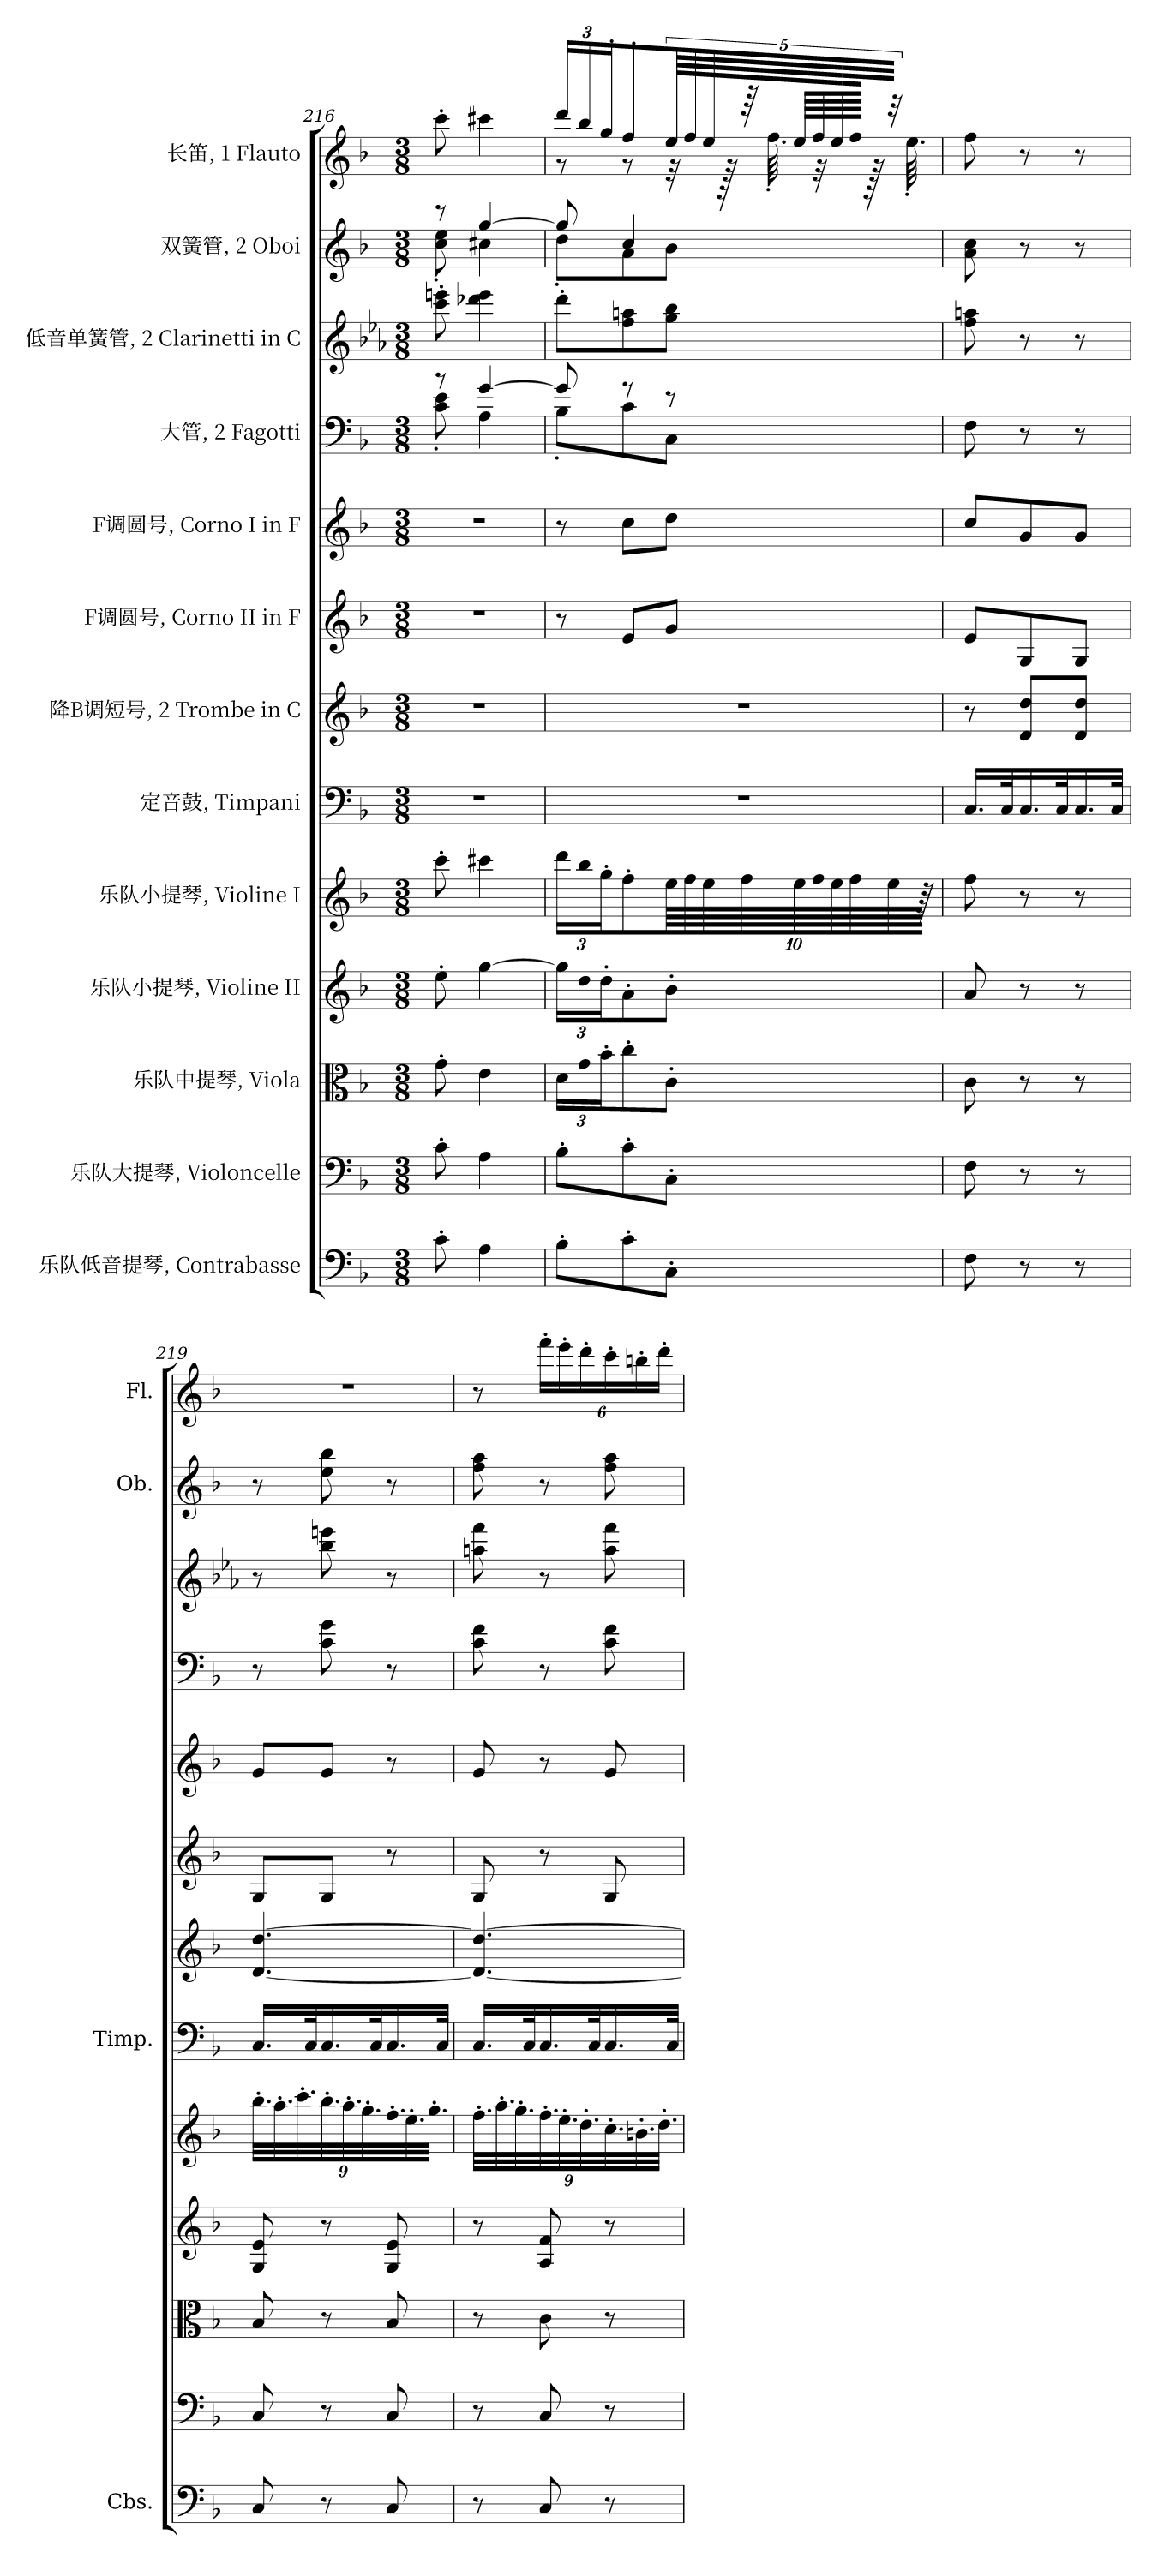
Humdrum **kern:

**kern	**kern	**kern	**kern	**kern	**kern	**kern	**kern	**kern	**kern	**kern	**kern	**kern
*part13	*part12	*part11	*part10	*part9	*part8	*part7	*part6	*part5	*part4	*part3	*part2	*part1
*staff13	*staff12	*staff11	*staff10	*staff9	*staff8	*staff7	*staff6	*staff5	*staff4	*staff3	*staff2	*staff1
*I"乐队低音提琴, Contrabasse	*I"乐队大提琴, Violoncelle	*I"乐队中提琴, Viola	*I"乐队小提琴, Violine II	*I"乐队小提琴, Violine I	*I"定音鼓, Timpani	*I"降B调短号, 2 Trombe in C	*I"F调圆号, Corno II in F	*I"F调圆号, Corno I in F	*I"大管, 2 Fagotti	*I"低音单簧管, 2 Clarinetti in C	*I"双簧管, 2 Oboi	*I"长笛, 1 Flauto
*I'Cbs.	*	*	*	*	*I'Timp.	*	*	*	*	*	*I'Ob.	*I'Fl.
*clefF4	*clefF4	*clefC3	*clefG2	*clefG2	*clefF4	*clefG2	*clefG2	*clefG2	*clefF4	*clefG2	*clefG2	*clefG2
*ITrd7c12	*	*	*	*	*	*ITrd1c2	*ITrd4c7	*ITrd4c7	*	*ITrd8c14	*	*
*k[b-]	*k[b-]	*k[b-]	*k[b-]	*k[b-]	*k[b-]	*k[b-e-a-]	*k[b-e-]	*k[b-e-]	*k[b-]	*k[b-e-a-]	*k[b-]	*k[b-]
*M3/8	*M3/8	*M3/8	*M3/8	*M3/8	*M3/8	*M3/8	*M3/8	*M3/8	*M3/8	*M3/8	*M3/8	*M3/8
*MM41	*MM41	*MM41	*MM41	*MM41	*MM41	*MM41	*MM41	*MM41	*MM41	*MM41	*MM41	*MM41
=216	=216	=216	=216	=216	=216	=216	=216	=216	=216	=216	=216	=216
*	*	*	*	*	*	*	*	*	*^	*	*^	*
8C'\	8c'\	8g'\	8ee'\	8ccc'\	4.r	4.r	4.r	4.r	8r	8c\' 8e\'	8cc\' 8een\'	8r	8cc\' 8ee\'	8ccc'\
*	*	*	*	*	*	*	*	*	*	*	*	*	*	*MM46
4AA\	4A\	4e\	[4gg\	4ccc#X\	.	.	.	.	[4g/	4A\	4dd-X\ 4ee\	[4gg/	4cc#X\	4ccc#X\
!!LO:PB:g=z
=217	=217	=217	=217	=217	=217	=217	=217	=217	=217	=217	=217	=217	=217	=217
*	*	*Xbrackettup	*Xbrackettup	*Xbrackettup	*	*	*	*	*	*	*	*	*	*Xbrackettup
*	*	*	*	*	*	*	*	*	*	*	*	*	*	*MM41
*	*	*	*	*	*	*	*	*	*	*	*	*	*	*^
8BB-'\L	8B-'\L	24d\LL	24gg\LL]	24ddd\LL	4.r	4.r	8r	8r	8g/]	8B-'\L	8dd'\L	8gg/]	8dd'\L	24ddd/LL	8r
.	.	24g\	24dd\	24bb-\	.	.	.	.	.	.	.	.	.	24bb-/	.
.	.	24b-'\J	24dd'\J	24gg'\J	.	.	.	.	.	.	.	.	.	24gg'/J	.
*	*	*	*	*	*	*	*	*	*	*	*	*	*	*MM46	*
8C'\	8c'\	8cc'\	8a'\	8ff'\	.	.	8A/L	8f\L	8r	8c\	8f\ 8an\	4cc/	8a\	8ff'/	8r
*	*	*	*	*	*	*	*	*	*	*	*	*	*	*brackettup	*
8CC'\J	8C'\J	8c'\J	8b-'\J	80ee\LLL	.	.	8c/J	8g\J	8r	8C\J	8g\ 8b-\J	.	8b-\J	80ee/LLL	32r
.	.	.	.	80ff\	.	.	.	.	.	.	.	.	.	80ff/	.
.	.	.	.	80ee\	.	.	.	.	.	.	.	.	.	80ee/JJJJ	.
.	.	.	.	.	.	.	.	.	.	.	.	.	.	.	128r
.	.	.	.	80ff\	.	.	.	.	.	.	.	.	.	80r	.
.	.	.	.	.	.	.	.	.	.	.	.	.	.	.	64.ff'\
.	.	.	.	80ee\	.	.	.	.	.	.	.	.	.	80ee/LLLL	.
*	*	*	*	*brackettup	*	*	*	*	*	*	*	*	*	*	*
.	.	.	.	80ff\	.	.	.	.	.	.	.	.	.	80ff/	32r
.	.	.	.	80ee\	.	.	.	.	.	.	.	.	.	80ee/	.
.	.	.	.	80ff\	.	.	.	.	.	.	.	.	.	80ff/JJJJ	.
.	.	.	.	.	.	.	.	.	.	.	.	.	.	.	128r
.	.	.	.	80ee\JJJJ	.	.	.	.	.	.	.	.	.	40r	.
.	.	.	.	.	.	.	.	.	.	.	.	.	.	.	64.ee'\
.	.	.	.	80r	.	.	.	.	.	.	.	.	.	.	.
*	*	*	*	*	*	*	*	*	*	*	*	*v	*v	*	*
*	*	*	*	*	*	*	*	*	*v	*v	*	*	*v	*v
=218	=218	=218	=218	=218	=218	=218	=218	=218	=218	=218	=218	=218
8FF\	8F\	8c\	8a/	8ff\	16.C/LL	8r	8A/L	8f/L	8F\	8f\ 8an\	8a\ 8cc\	8ff\
.	.	.	.	.	32C/K	.	.	.	.	.	.	.
8r	8r	8r	8r	8r	16.C/	8c/ 8cc/L	8C/	8c/	8r	8r	8r	8r
.	.	.	.	.	32C/K	.	.	.	.	.	.	.
8r	8r	8r	8r	8r	16.C/	8c/ 8cc/J	8C/J	8c/J	8r	8r	8r	8r
.	.	.	.	.	32C/JJk	.	.	.	.	.	.	.
=219	=219	=219	=219	=219	=219	=219	=219	=219	=219	=219	=219	=219
*	*	*	*	*Xbrackettup	*	*	*	*	*	*	*	*
*	*	*	*	*	*	*	*	*	*	*	*	*MM45
8CC/	8C/	8B-/	8G/ 8e/	36.bb-'\LLL	16.C/LL	[4.c/ [4.cc/	8C/L	8c/L	8r	8r	8r	4.r
.	.	.	.	36.aa'\	.	.	.	.	.	.	.	.
.	.	.	.	36.ccc'\	.	.	.	.	.	.	.	.
.	.	.	.	.	32C/K	.	.	.	.	.	.	.
8r	8r	8r	8r	36.bb-'\	16.C/	.	8C/J	8c/J	8c\ 8g\	8b-\ 8een\	8ee\ 8bb-\	.
.	.	.	.	36.aa'\	.	.	.	.	.	.	.	.
.	.	.	.	36.gg'\	.	.	.	.	.	.	.	.
.	.	.	.	.	32C/K	.	.	.	.	.	.	.
8CC/	8C/	8B-/	8G/ 8e/	36.ff'\	16.C/	.	8r	8r	8r	8r	8r	.
.	.	.	.	36.ee'\	.	.	.	.	.	.	.	.
.	.	.	.	36.gg'\JJJ	.	.	.	.	.	.	.	.
.	.	.	.	.	32C/JJk	.	.	.	.	.	.	.
!!LO:PB:g=z
=220	=220	=220	=220	=220	=220	=220	=220	=220	=220	=220	=220	=220
*	*	*	*	*	*	*	*	*	*	*	*	*MM42
8r	8r	8r	8r	36.ff'\LLL	16.C/LL	4.c/_ 4.cc/_	8C/	8c/	8c\ 8f\	8an\ 8ff\	8ff\ 8aa\	8r
.	.	.	.	36.aa'\	.	.	.	.	.	.	.	.
.	.	.	.	36.gg'\	.	.	.	.	.	.	.	.
.	.	.	.	.	32C/K	.	.	.	.	.	.	.
*	*	*	*	*	*	*	*	*	*	*	*	*Xbrackettup
*	*	*	*	*	*	*	*	*	*	*	*	*MM45
8CC/	8C/	8c\	8A/ 8f/	36.ff'\	16.C/	.	8r	8r	8r	8r	8r	24fff'\LL
*	*	*	*	*	*	*	*	*	*	*	*	*MM47
.	.	.	.	36.ee'\	.	.	.	.	.	.	.	24eee'\
.	.	.	.	36.dd'\	.	.	.	.	.	.	.	24ddd'\
.	.	.	.	.	32C/K	.	.	.	.	.	.	.
*	*	*	*	*	*	*	*	*	*	*	*	*MM42
8r	8r	8r	8r	36.cc'\	16.C/	.	8C/	8c/	8c\ 8f\	8a\ 8ff\	8ff\ 8aa\	24ccc'\
*	*	*	*	*	*	*	*	*	*	*	*	*MM46
.	.	.	.	36.bn'\	.	.	.	.	.	.	.	24bbn'\
.	.	.	.	36.dd'\JJJ	.	.	.	.	.	.	.	24ddd'\JJ
.	.	.	.	.	32C/JJk	.	.	.	.	.	.	.
=	=	=	=	=	=	=	=	=	=	=	=	=
*-	*-	*-	*-	*-	*-	*-	*-	*-	*-	*-	*-	*-
